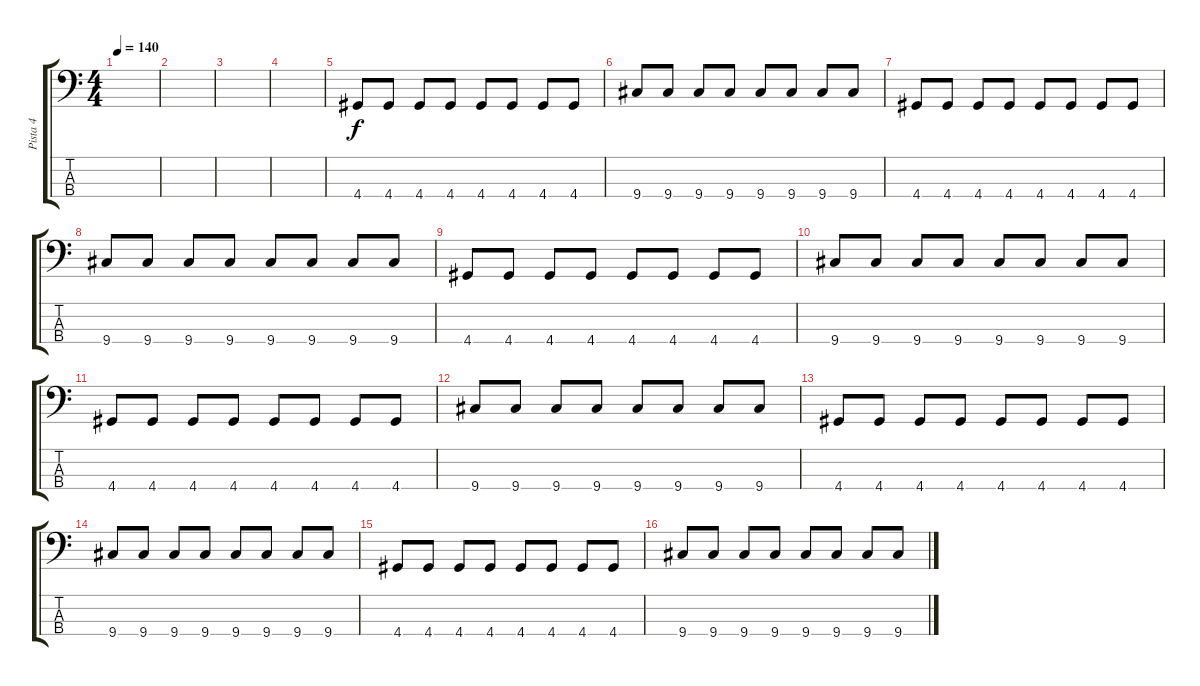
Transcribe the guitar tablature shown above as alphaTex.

\track ("Pista 4" "Pista 4") {instrument electricbassfinger}
\staff {score tabs}
\tuning (G2 D2 A1 E1) {hide}
\ts (4 4)
\tempo 140
\clef f4
\ks c
|
|
|
|
4.4.8 4.4.8 4.4.8 4.4.8 4.4.8 4.4.8 4.4.8 4.4.8 |
9.4.8 9.4.8 9.4.8 9.4.8 9.4.8 9.4.8 9.4.8 9.4.8 |
4.4.8 4.4.8 4.4.8 4.4.8 4.4.8 4.4.8 4.4.8 4.4.8 |
9.4.8 9.4.8 9.4.8 9.4.8 9.4.8 9.4.8 9.4.8 9.4.8 |
4.4.8 4.4.8 4.4.8 4.4.8 4.4.8 4.4.8 4.4.8 4.4.8 |
9.4.8 9.4.8 9.4.8 9.4.8 9.4.8 9.4.8 9.4.8 9.4.8 |
4.4.8 4.4.8 4.4.8 4.4.8 4.4.8 4.4.8 4.4.8 4.4.8 |
9.4.8 9.4.8 9.4.8 9.4.8 9.4.8 9.4.8 9.4.8 9.4.8 |
4.4.8 4.4.8 4.4.8 4.4.8 4.4.8 4.4.8 4.4.8 4.4.8 |
9.4.8 9.4.8 9.4.8 9.4.8 9.4.8 9.4.8 9.4.8 9.4.8 |
4.4.8 4.4.8 4.4.8 4.4.8 4.4.8 4.4.8 4.4.8 4.4.8 |
9.4.8 9.4.8 9.4.8 9.4.8 9.4.8 9.4.8 9.4.8 9.4.8
